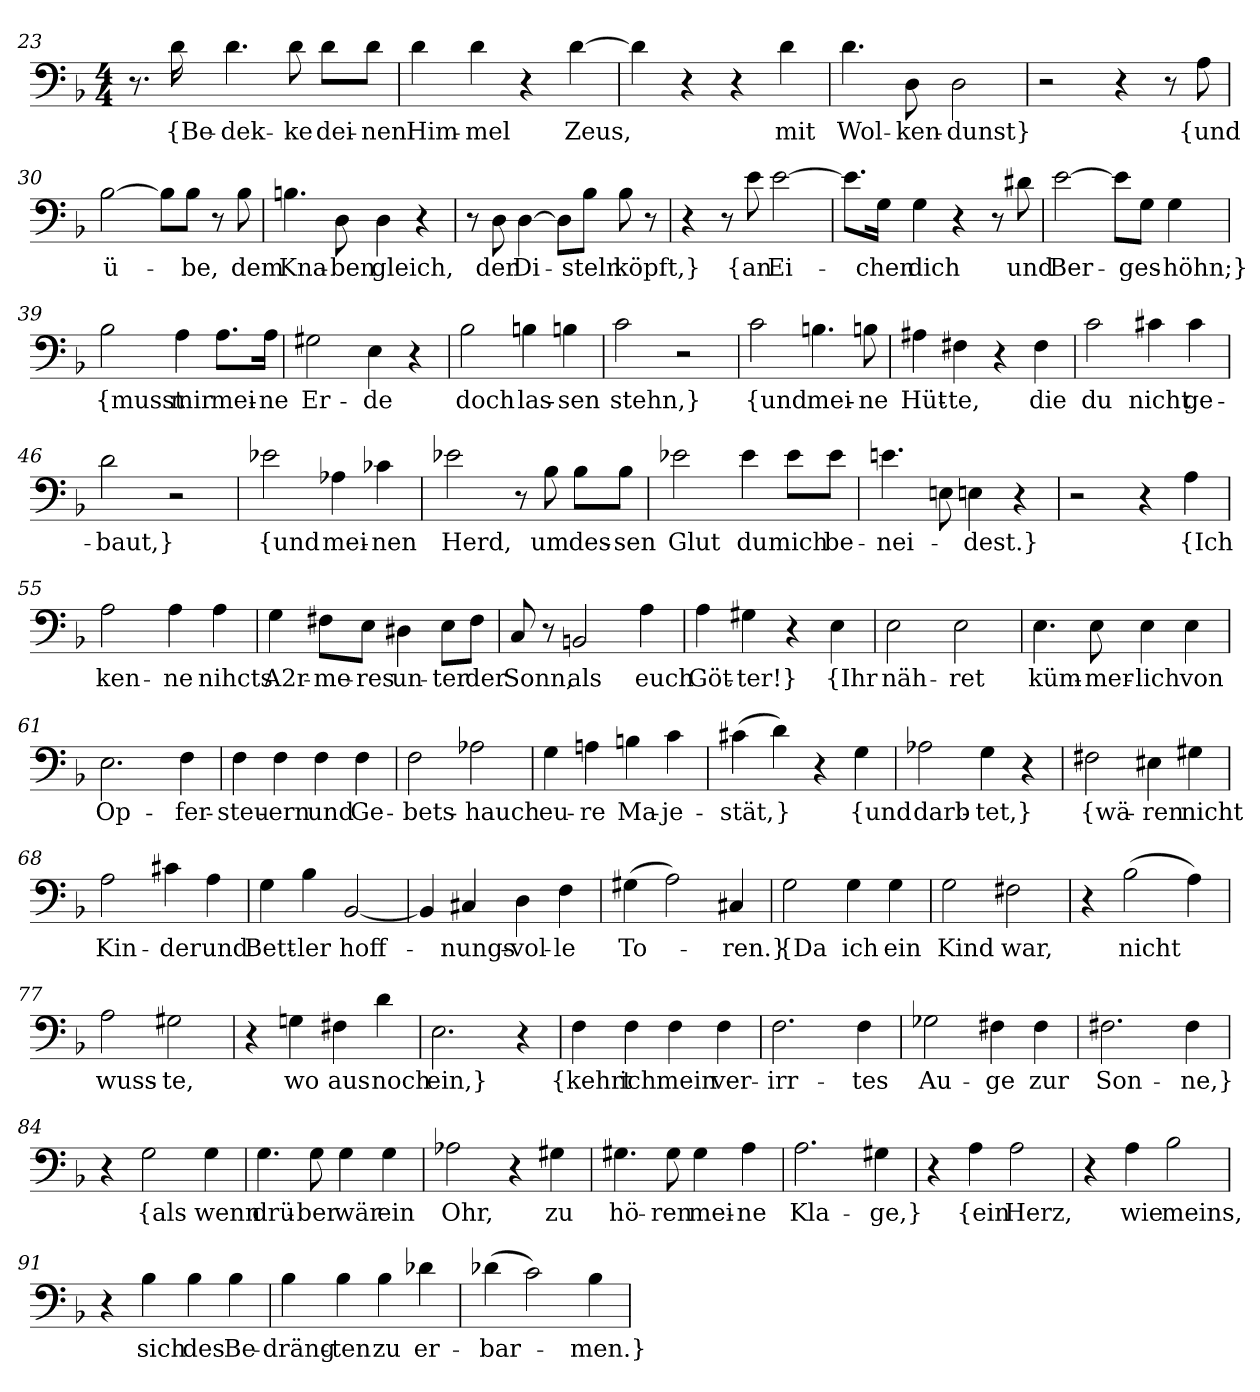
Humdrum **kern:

**kern	**text
*part1	*part1
*staff1	*staff1
*clefF4	*
*k[b-]	*
*M4/4	*
=23	=23
8.r	.
16d	{Be-
4.d	-dek-
8d	-ke
8d\L	dei-
8d\J	-nen
=24	=24
4d	Him-
4d	-mel
4r	.
[4d	Zeus,
=25	=25
4d]	.
4r	.
4r	.
4d	mit
=26	=26
4.d	Wol-
8D	-ken-
2D	-dunst}
=29	=29
2r	.
4r	.
8r	.
8A	{und
=30	=30
[2B-	ü-
8B-\L]	.
8B-\J	-be,
8r	.
8B-	dem
=31	=31
4.Bn	Kna-
8D	-ben
4D	gleich,
4r	.
=32	=32
8r	.
8D	der
[4D	Di-
8D\L]	.
8B-\J	-steln
8B-	köpft,}
8r	.
=33	=33
4r	.
8r	.
8e	{an
[2e	Ei-
=34	=34
8.e\L]	.
16G\Jk	-chen
4G	dich
4r	.
8r	.
8d#X	und
=35	=35
[2e	Ber-
8e\L]	.
8G\J	-ges-
4G	-höhn;}
=39	=39
2B-	{musst
4A	mir
8.A\L	mei-
16A\Jk	-ne
=40	=40
2G#X	Er-
4E	-de
4r	.
=41	=41
2B-	doch
4Bn	las-
4Bn	-sen
=42	=42
2c	stehn,}
2r	.
=43	=43
2c	{und
4.Bn	mei-
8Bn	-ne
=44	=44
4A#X	Hüt-
4F#X	-te,
4r	.
4F#	die
=45	=45
2c	du
4c#X	nicht
4c#	ge-
=46	=46
2d	-baut,}
2r	.
=47	=47
2e-X	{und
4A-X	mei-
4c-X	-nen
=48	=48
2e-X	Herd,
8r	.
8B-	um
8B-\L	des-
8B-\J	-sen
=49	=49
2e-X	Glut
4e-	du
8e-\L	mich
8e-\J	be-
=50	=50
4.en	-nei-
8En	.
4En	-dest.}
4r	.
=54	=54
2r	.
4r	.
4A	{Ich
=55	=55
2A	ken-
4A	-ne
4A	nihcts
=56	=56
4G	A2r-
8F#X\L	-me-
8E\J	-res
4D#X	un-
8E\L	-ter
8F#\J	der
=57	=57
8C	Sonn,
8r	.
2BBn	als
4A	euch
=58	=58
4A	Göt-
4G#X	-ter!}
4r	.
4E	{Ihr
=59	=59
2E	näh-
2E	-ret
=60	=60
4.E	küm-
8E	-mer-
4E	-lich
4E	von
=61	=61
2.E	Op-
4F	-fer-
=62	=62
4F	-steu-
4F	-ern
4F	und
4F	Ge-
=63	=63
2F	-bets-
2A-X	-hauch
=64	=64
4G	eu-
4An	-re
4Bn	Ma-
4c	-je-
=65	=65
(4c#X	-stät,
4d)	}
4r	.
4G	{und
=66	=66
2A-X	darb-
4G	-tet,}
4r	.
=67	=67
2F#X	{wä-
4E#X	-ren
4G#X	nicht
=68	=68
2A	Kin-
4c#X	-der
4A	und
=69	=69
4G	Bett-
4B-	-ler
[2BB-	hoff-
=70	=70
4BB-]	.
4C#X	-nungs-
4D	-vol-
4F	-le
=71	=71
(4G#X	To-
2A)	.
4C#X	-ren.}
=74	=74
2G	{Da
4G	ich
4G	ein
=75	=75
2G	Kind
2F#X	war,
=76	=76
4r	.
(2B-	nicht
4A)	.
=77	=77
2A	wuss-
2G#X	-te,
=78	=78
4r	.
4Gn	wo
4F#X	aus
4d	noch
=79	=79
2.E	ein,}
4r	.
=80	=80
4F	{kehrt
4F	ich
4F	mein
4F	ver-
=81	=81
2.F	-irr-
4F	-tes
=82	=82
2G-X	Au-
4F#X	-ge
4F#	zur
=83	=83
2.F#X	Son-
4F#	-ne,}
=84	=84
4r	.
2G	{als
4G	wenn
=85	=85
4.G	drü-
8G	-ber
4G	wär
4G	ein
=86	=86
2A-X	Ohr,
4r	.
4G#X	zu
=87	=87
4.G#X	hö-
8G#	-ren
4G#	mei-
4A	-ne
=88	=88
2.A	Kla-
4G#X	-ge,}
=89	=89
4r	.
4A	{ein
2A	Herz,
=90	=90
4r	.
4A	wie
2B-	meins,
=91	=91
4r	.
4B-	sich
4B-	des
4B-	Be-
=92	=92
4B-	-dräng-
4B-	-ten
4B-	zu
4d-X	er-
=93	=93
(4d-X	-bar-
2c)	.
4B-	-men.}
=	=
*-	*-
